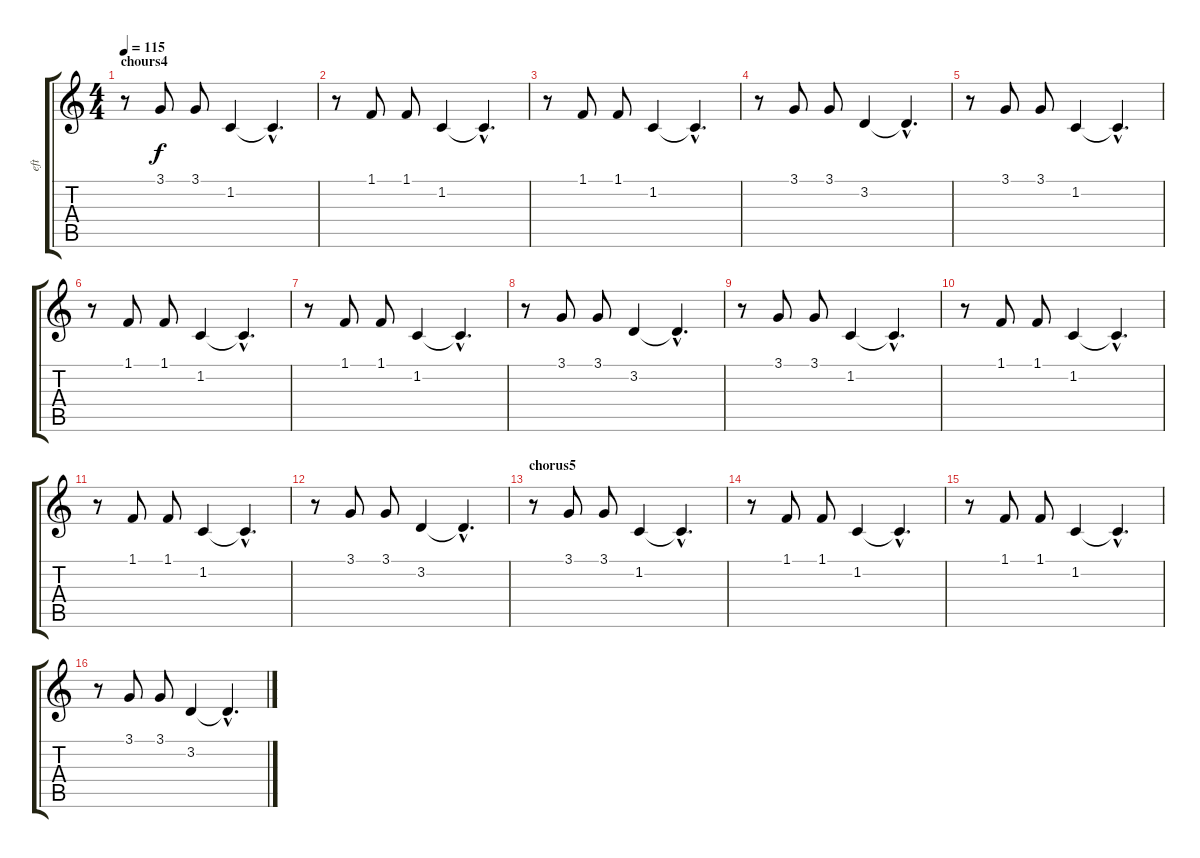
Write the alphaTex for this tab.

\track ("eft" "eft") {instrument lead6voice}
\staff {score tabs}
\tuning (E4 B3 G3 D3 A2 E2) {hide}
\ts (4 4)
\section ("" "chours4")
\tempo 115
\clef g2
\ks c
r.8{dy f instrument lead5charang} 3.1.8 3.1.8 1.2.4 1.2{hac t}.4{d} |
r.8 1.1.8 1.1.8 1.2.4 1.2{hac t}.4{d} |
r.8 1.1.8 1.1.8 1.2.4 1.2{hac t}.4{d} |
r.8 3.1.8 3.1.8 3.2.4 3.2{hac t}.4{d} |
r.8{instrument lead5charang} 3.1.8 3.1.8 1.2.4 1.2{hac t}.4{d} |
r.8 1.1.8 1.1.8 1.2.4 1.2{hac t}.4{d} |
r.8 1.1.8 1.1.8 1.2.4 1.2{hac t}.4{d} |
r.8 3.1.8 3.1.8 3.2.4 3.2{hac t}.4{d} |
r.8{instrument lead5charang} 3.1.8 3.1.8 1.2.4 1.2{hac t}.4{d} |
r.8 1.1.8 1.1.8 1.2.4 1.2{hac t}.4{d} |
r.8 1.1.8 1.1.8 1.2.4 1.2{hac t}.4{d} |
r.8 3.1.8 3.1.8 3.2.4 3.2{hac t}.4{d} |
\section ("" "chorus5")
r.8{instrument lead5charang} 3.1.8 3.1.8 1.2.4 1.2{hac t}.4{d} |
r.8 1.1.8 1.1.8 1.2.4 1.2{hac t}.4{d} |
r.8 1.1.8 1.1.8 1.2.4 1.2{hac t}.4{d} |
r.8 3.1.8 3.1.8 3.2.4 3.2{hac t}.4{d}
